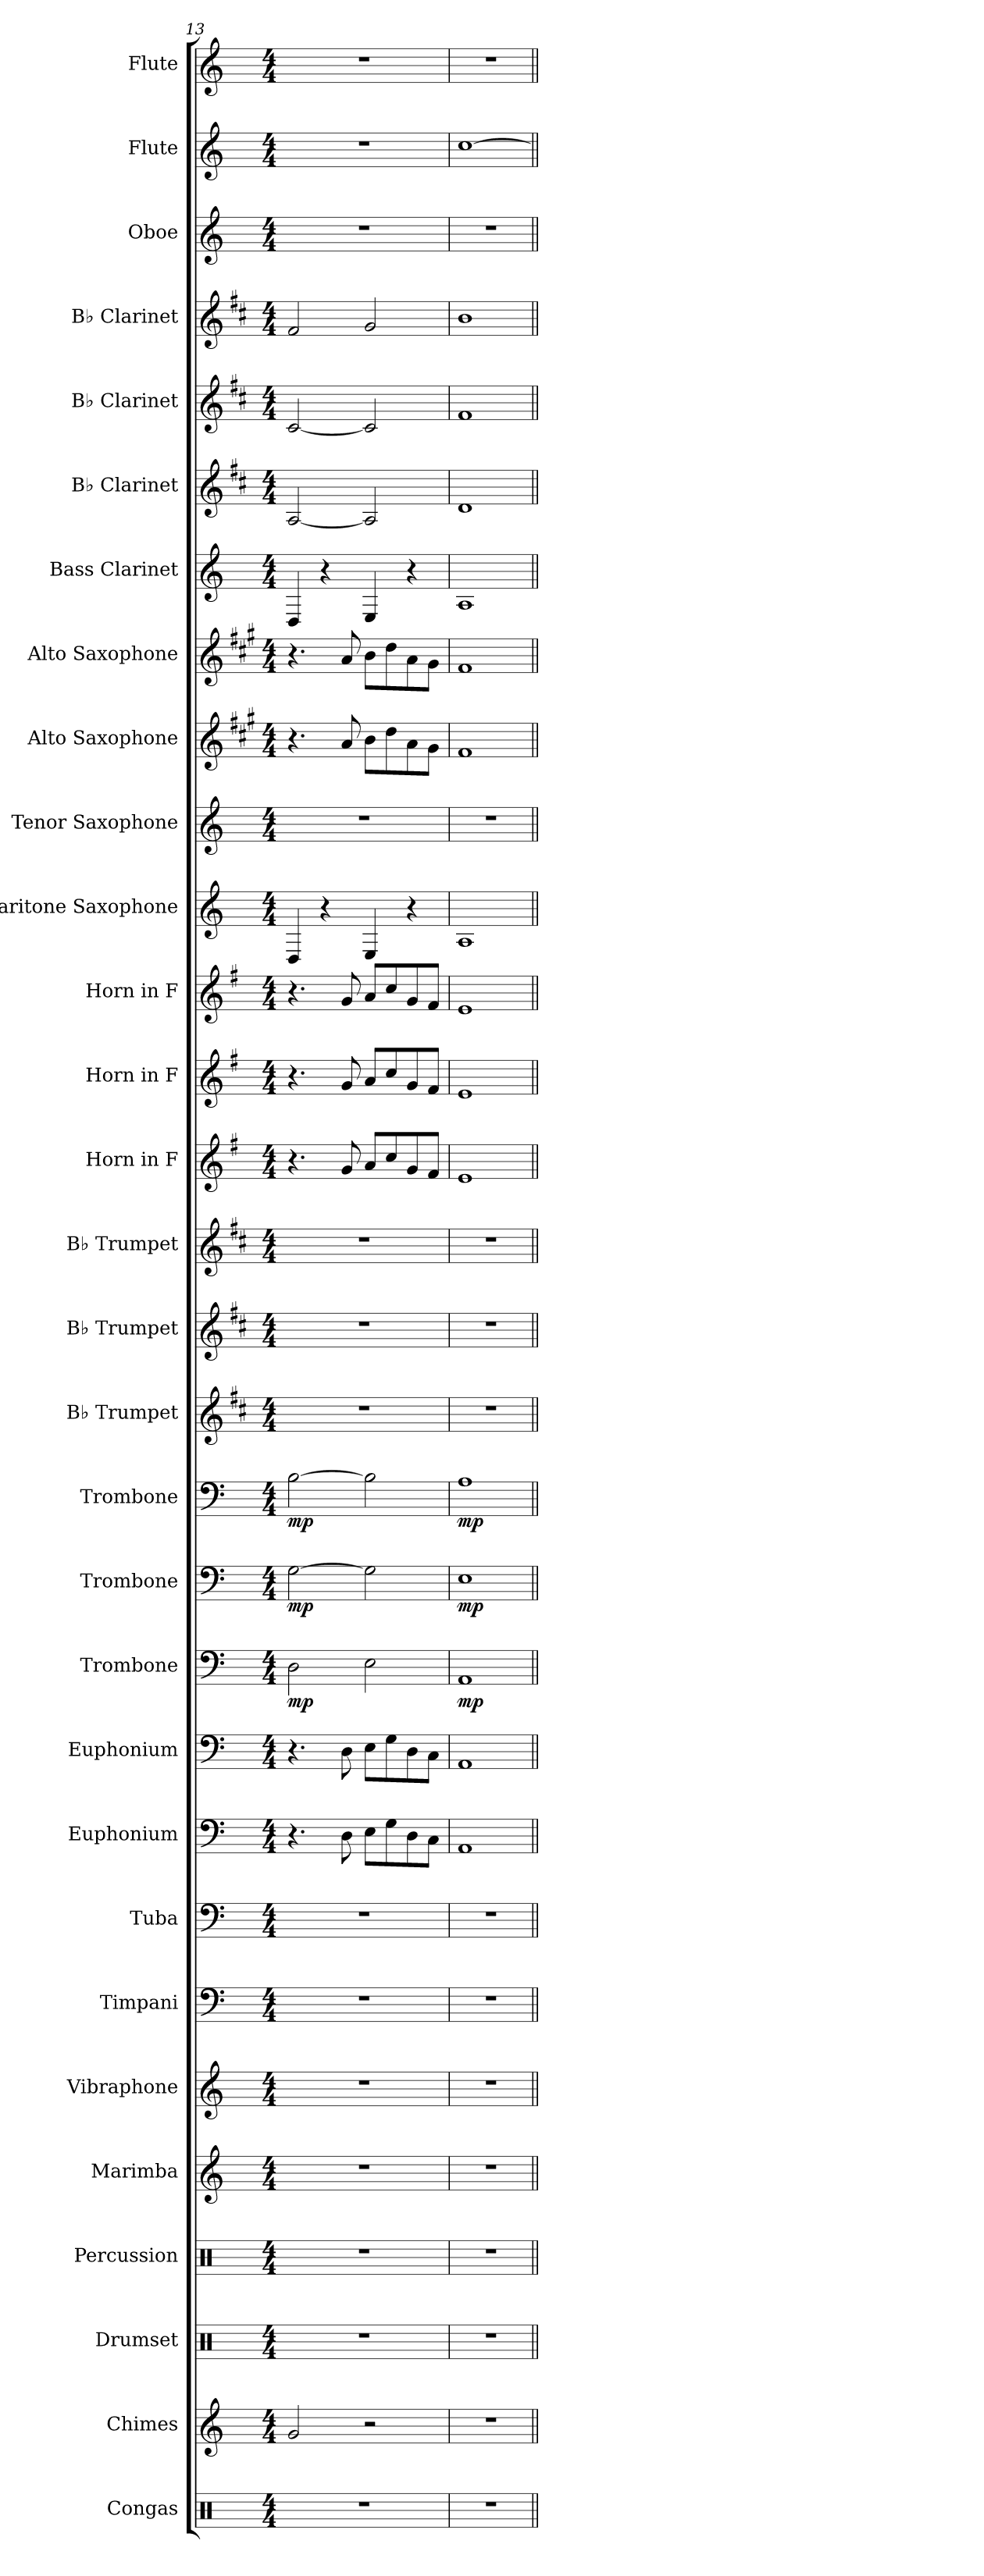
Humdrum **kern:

**kern	**kern	**kern	**kern	**kern	**kern	**kern	**kern	**kern	**kern	**kern	**dynam	**kern	**dynam	**kern	**dynam	**kern	**kern	**kern	**kern	**kern	**kern	**kern	**kern	**kern	**kern	**kern	**kern	**kern	**kern	**kern	**kern	**kern
*part30	*part29	*part28	*part27	*part26	*part25	*part24	*part23	*part22	*part21	*part20	*part20	*part19	*part19	*part18	*part18	*part17	*part16	*part15	*part14	*part13	*part12	*part11	*part10	*part9	*part8	*part7	*part6	*part5	*part4	*part3	*part2	*part1
*staff30	*staff29	*staff28	*staff27	*staff26	*staff25	*staff24	*staff23	*staff22	*staff21	*staff20	*staff20	*staff19	*staff19	*staff18	*staff18	*staff17	*staff16	*staff15	*staff14	*staff13	*staff12	*staff11	*staff10	*staff9	*staff8	*staff7	*staff6	*staff5	*staff4	*staff3	*staff2	*staff1
*I"Congas	*I"Chimes	*I"Drumset	*I"Percussion	*I"Marimba	*I"Vibraphone	*I"Timpani	*I"Tuba	*I"Euphonium	*I"Euphonium	*I"Trombone	*	*I"Trombone	*	*I"Trombone	*	*I"B♭ Trumpet	*I"B♭ Trumpet	*I"B♭ Trumpet	*I"Horn in F	*I"Horn in F	*I"Horn in F	*I"Baritone Saxophone	*I"Tenor Saxophone	*I"Alto Saxophone	*I"Alto Saxophone	*I"Bass Clarinet	*I"B♭ Clarinet	*I"B♭ Clarinet	*I"B♭ Clarinet	*I"Oboe	*I"Flute	*I"Flute
*I'Con.	*I'Cme.	*I'D. Set	*I'Perc.	*I'Mrm.	*I'Vib.	*I'Timp.	*I'Tba.	*I'Euph.	*I'Euph.	*I'Tbn.	*	*I'Tbn.	*	*I'Tbn.	*	*I'B♭ Tpt.	*I'B♭ Tpt.	*I'B♭ Tpt.	*	*	*	*I'Bar. Sax.	*I'T. Sax.	*I'A. Sax.	*I'A. Sax.	*I'B. Cl.	*I'B♭ Cl.	*I'B♭ Cl.	*I'B♭ Cl.	*I'Ob.	*I'Fl.	*I'Fl.
*clefX	*clefG2	*clefX	*clefX	*clefG2	*clefG2	*clefF4	*clefF4	*clefF4	*clefF4	*clefF4	*	*clefF4	*	*clefF4	*	*clefG2	*clefG2	*clefG2	*clefG2	*clefG2	*clefG2	*clefG2	*clefG2	*clefG2	*clefG2	*clefG2	*clefG2	*clefG2	*clefG2	*clefG2	*clefG2	*clefG2
*	*	*	*	*	*	*	*	*	*	*	*	*	*	*	*	*ITrd1c2	*ITrd1c2	*ITrd1c2	*ITrd4c7	*ITrd4c7	*ITrd4c7	*ITrd12c21	*ITrd8c14	*ITrd5c9	*ITrd5c9	*ITrd8c14	*ITrd1c2	*ITrd1c2	*ITrd1c2	*	*	*
*k[]	*k[]	*k[]	*k[]	*k[]	*k[]	*k[]	*k[]	*k[]	*k[]	*k[]	*	*k[]	*	*k[]	*	*k[]	*k[]	*k[]	*k[]	*k[]	*k[]	*k[]	*k[]	*k[]	*k[]	*k[]	*k[]	*k[]	*k[]	*k[]	*k[]	*k[]
*M4/4	*M4/4	*M4/4	*M4/4	*M4/4	*M4/4	*M4/4	*M4/4	*M4/4	*M4/4	*M4/4	*	*M4/4	*	*M4/4	*	*M4/4	*M4/4	*M4/4	*M4/4	*M4/4	*M4/4	*M4/4	*M4/4	*M4/4	*M4/4	*M4/4	*M4/4	*M4/4	*M4/4	*M4/4	*M4/4	*M4/4
*MM60	*MM60	*MM60	*MM60	*MM60	*MM60	*MM60	*MM60	*MM60	*MM60	*MM60	*	*MM60	*	*MM60	*	*MM60	*MM60	*MM60	*MM60	*MM60	*MM60	*MM60	*MM60	*MM60	*MM60	*MM60	*MM60	*MM60	*MM60	*MM60	*MM60	*MM60
=13	=13	=13	=13	=13	=13	=13	=13	=13	=13	=13	=13	=13	=13	=13	=13	=13	=13	=13	=13	=13	=13	=13	=13	=13	=13	=13	=13	=13	=13	=13	=13	=13
!	!	!	!	!	!	!	!	!	!	!	!LO:DY:b	!	!LO:DY:b	!	!LO:DY:b	!	!	!	!	!	!	!	!	!	!	!	!	!	!	!	!	!
1r	2g/	1r	1r	1r	1r	1r	1r	4.r	4.r	2D\	mp	[2G\	mp	[2B\	mp	1r	1r	1r	4.r	4.r	4.r	4DD/	1r	4.r	4.r	4DD/	[2G/	[2B/	2e/	1r	1r	1r
.	.	.	.	.	.	.	.	.	.	.	.	.	.	.	.	.	.	.	.	.	.	4r	.	.	.	4r	.	.	.	.	.	.
.	.	.	.	.	.	.	.	8D\	8D\	.	.	.	.	.	.	.	.	.	8c/	8c/	8c/	.	.	8c/	8c/	.	.	.	.	.	.	.
.	2r	.	.	.	.	.	.	8E\L	8E\L	2E\	.	2G\]	.	2B\]	.	.	.	.	8d/L	8d/L	8d/L	4EE/	.	8d\L	8d\L	4EE/	2G/]	2B/]	2f/	.	.	.
.	.	.	.	.	.	.	.	8G\	8G\	.	.	.	.	.	.	.	.	.	8f/	8f/	8f/	.	.	8f\	8f\	.	.	.	.	.	.	.
.	.	.	.	.	.	.	.	8D\	8D\	.	.	.	.	.	.	.	.	.	8c/	8c/	8c/	4r	.	8c\	8c\	4r	.	.	.	.	.	.
.	.	.	.	.	.	.	.	8C\J	8C\J	.	.	.	.	.	.	.	.	.	8B/J	8B/J	8B/J	.	.	8B\J	8B\J	.	.	.	.	.	.	.
=14	=14	=14	=14	=14	=14	=14	=14	=14	=14	=14	=14	=14	=14	=14	=14	=14	=14	=14	=14	=14	=14	=14	=14	=14	=14	=14	=14	=14	=14	=14	=14	=14
!	!	!	!	!	!	!	!	!	!	!	!LO:DY:b	!	!LO:DY:b	!	!LO:DY:b	!	!	!	!	!	!	!	!	!	!	!	!	!	!	!	!	!
1r	1r	1r	1r	1r	1r	1r	1r	1AA	1AA	1AA	mp	1E	mp	1A	mp	1r	1r	1r	1A	1A	1A	1AA	1r	1A	1A	1AA	1c	1e	1a	1r	[1cc	1r
=||	=||	=||	=||	=||	=||	=||	=||	=||	=||	=||	=||	=||	=||	=||	=||	=||	=||	=||	=||	=||	=||	=||	=||	=||	=||	=||	=||	=||	=||	=||	=||	=||
*-	*-	*-	*-	*-	*-	*-	*-	*-	*-	*-	*-	*-	*-	*-	*-	*-	*-	*-	*-	*-	*-	*-	*-	*-	*-	*-	*-	*-	*-	*-	*-	*-
